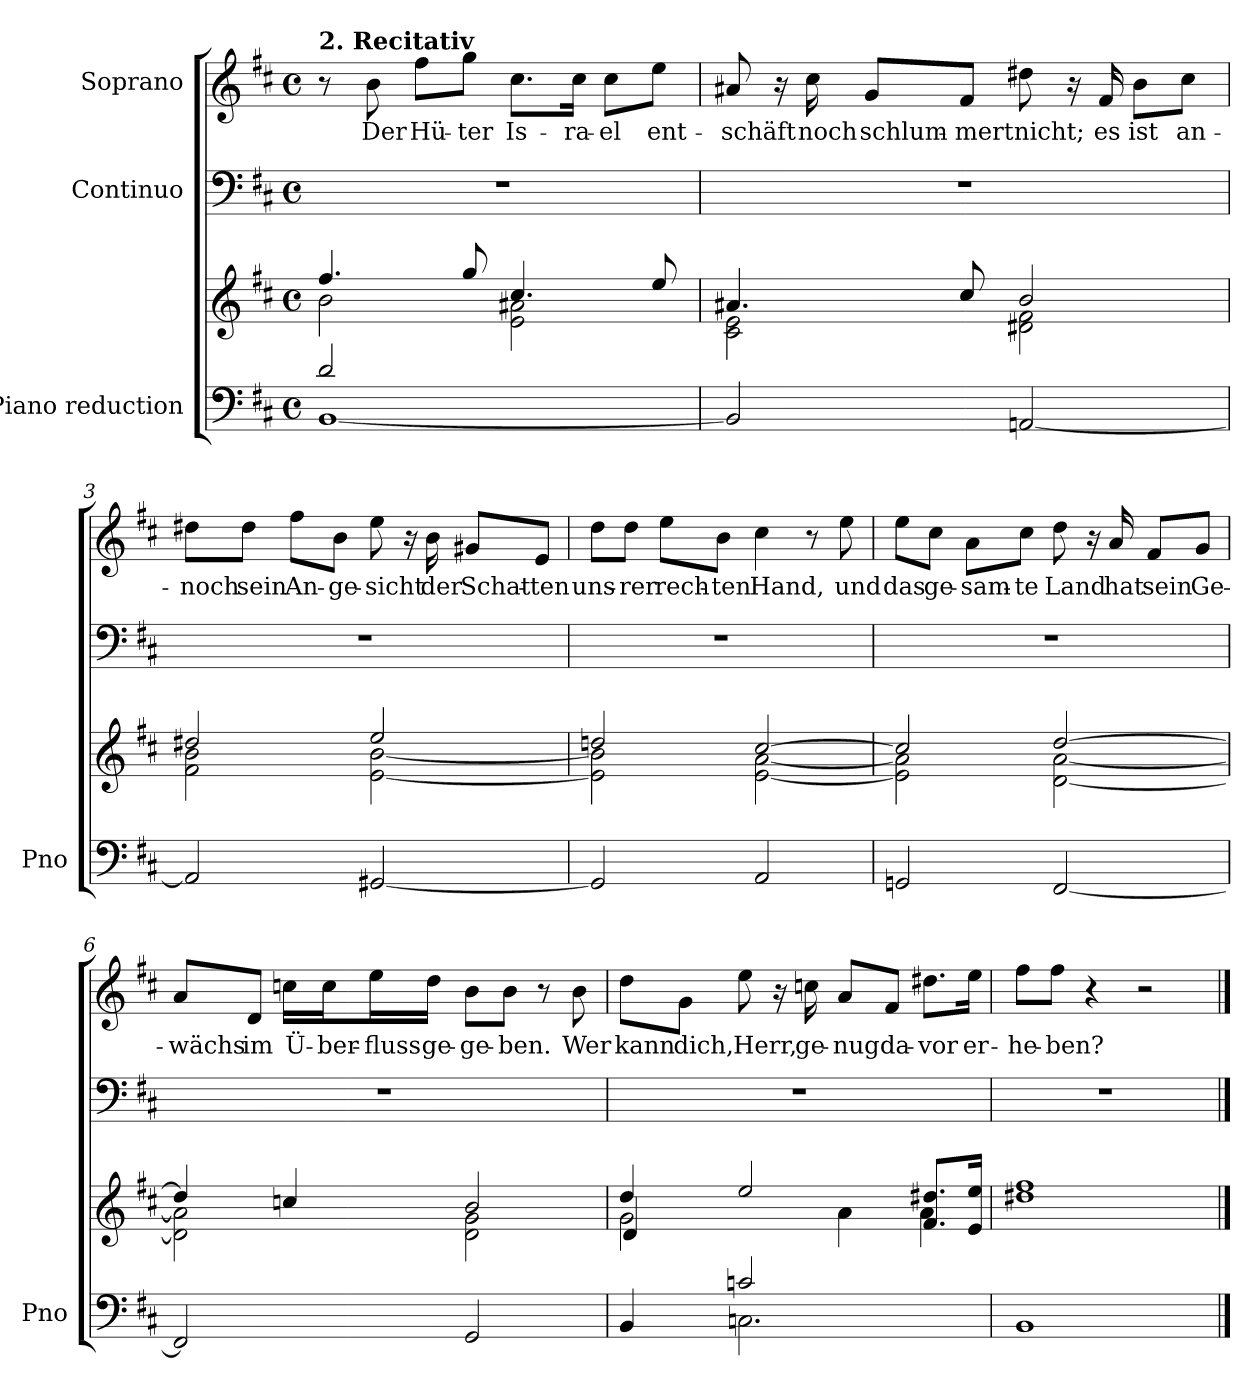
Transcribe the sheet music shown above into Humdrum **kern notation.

**kern	**kern	**kern	**kern	**text
*part3	*part3	*part2	*part1	*part1
*staff4	*staff3	*staff2	*staff1	*staff1
*I"Piano reduction	*	*I"Continuo	*I"Soprano	*
*I'Pno	*	*	*	*
*stria5	*stria5	*stria5	*	*
*clefF4	*clefG2	*clefF4	*clefG2	*
*k[f#c#]	*k[f#c#]	*k[f#c#]	*k[f#c#]	*
*M4/4	*M4/4	*M4/4	*M4/4	*
*met(c)	*met(c)	*met(c)	*met(c)	*
=1	=1	=1	=1	=1
*^	*^	*	*	*
!	!	!	!	!	!LO:TX:a:B:t=2. Recitativ	!
2d/	[1BB	4.ff#/	2b\	1r	8r	.
!	!	!	!	!	!	!LO:LY:b
.	.	.	.	.	8b\	Der
!	!	!	!	!	!	!LO:LY:b
.	.	.	.	.	8ff#\L	Hü-
!	!	!	!	!	!	!LO:LY:b
.	.	8gg/	.	.	8gg\J	-ter
!	!	!	!	!	!	!LO:LY:b
2ryy	.	4.cc#/	2e\ 2a#X\	.	8.cc#\L	Is-
!	!	!	!	!	!	!LO:LY:b
.	.	.	.	.	16cc#\Jk	-ra-
!	!	!	!	!	!	!LO:LY:b
.	.	.	.	.	8cc#\L	-el
!	!	!	!	!	!	!LO:LY:b
.	.	8ee/	.	.	8ee\J	ent-
*v	*v	*	*	*	*	*
=2	=2	=2	=2	=2	=2
!	!	!	!	!	!LO:LY:b
2BB/]	4.a#X/	2c#\ 2e\	1r	8a#X/	-schäft
.	.	.	.	16r	.
!	!	!	!	!	!LO:LY:b
.	.	.	.	16cc#\	noch
!	!	!	!	!	!LO:LY:b
.	.	.	.	8g/L	schlum-
!	!	!	!	!	!LO:LY:b
.	8cc#/	.	.	8f#/J	-mert
!	!	!	!	!	!LO:LY:b
[2AAn/	2b/	2d#X\ 2f#\	.	8dd#X\	nicht;
.	.	.	.	16r	.
!	!	!	!	!	!LO:LY:b
.	.	.	.	16f#/	es
!	!	!	!	!	!LO:LY:b
.	.	.	.	8b\L	ist
!	!	!	!	!	!LO:LY:b
.	.	.	.	8cc#\J	an-
=3	=3	=3	=3	=3	=3
!	!	!	!	!	!LO:LY:b
2AA/]	2dd#X/	2f#\ 2b\	1r	8dd#X\L	-noch
!	!	!	!	!	!LO:LY:b
.	.	.	.	8dd#\J	sein
!	!	!	!	!	!LO:LY:b
.	.	.	.	8ff#\L	An-
!	!	!	!	!	!LO:LY:b
.	.	.	.	8b\J	-ge-
!	!	!	!	!	!LO:LY:b
[2GG#X/	2ee/	[2e\ [2b\	.	8ee\	-sicht
.	.	.	.	16r	.
!	!	!	!	!	!LO:LY:b
.	.	.	.	16b\	der
!	!	!	!	!	!LO:LY:b
.	.	.	.	8g#X/L	Schat-
!	!	!	!	!	!LO:LY:b
.	.	.	.	8e/J	-ten
=4	=4	=4	=4	=4	=4
!	!	!	!	!	!LO:LY:b
2GG#/]	2ddn/	2e\] 2b\]	1r	8dd\L	uns-
!	!	!	!	!	!LO:LY:b
.	.	.	.	8dd\J	-rer
!	!	!	!	!	!LO:LY:b
.	.	.	.	8ee\L	rech-
!	!	!	!	!	!LO:LY:b
.	.	.	.	8b\J	-ten
!	!	!	!	!	!LO:LY:b
2AA/	[2cc#/	[2e\ [2a\	.	4cc#\	Hand,
.	.	.	.	8r	.
!	!	!	!	!	!LO:LY:b
.	.	.	.	8ee\	und
!!LO:LB:g=z
=5	=5	=5	=5	=5	=5
!	!	!	!	!	!LO:LY:b
2GGn/	2cc#/]	2e\] 2a\]	1r	8ee\L	das
!	!	!	!	!	!LO:LY:b
.	.	.	.	8cc#\J	ge-
!	!	!	!	!	!LO:LY:b
.	.	.	.	8a\L	-sam-
!	!	!	!	!	!LO:LY:b
.	.	.	.	8cc#\J	-te
!	!	!	!	!	!LO:LY:b
[2FF#/	[2dd/	[2d\ [2a\	.	8dd\	Land
.	.	.	.	16r	.
!	!	!	!	!	!LO:LY:b
.	.	.	.	16a/	hat
!	!	!	!	!	!LO:LY:b
.	.	.	.	8f#/L	sein
!	!	!	!	!	!LO:LY:b
.	.	.	.	8g/J	Ge-
=6	=6	=6	=6	=6	=6
!	!	!	!	!	!LO:LY:b
2FF#/]	4dd/]	2d\] 2a\]	1r	8a/L	-wächs
!	!	!	!	!	!LO:LY:b
.	.	.	.	8d/J	im
!	!	!	!	!	!LO:LY:b
.	4ccn/	.	.	16ccn\LL	Ü-
!	!	!	!	!	!LO:LY:b
.	.	.	.	16cc\J	-ber-
!	!	!	!	!	!LO:LY:b
.	.	.	.	16ee\L	-fluss
!	!	!	!	!	!LO:LY:b
.	.	.	.	16dd\JJ	ge-
!	!	!	!	!	!LO:LY:b
2GG/	2b/	2d\ 2g\	.	8b\L	-ge-
!	!	!	!	!	!LO:LY:b
.	.	.	.	8b\J	-ben.
.	.	.	.	8r	.
!	!	!	!	!	!LO:LY:b
.	.	.	.	8b\	Wer
=7	=7	=7	=7	=7	=7
*^	*	*^	*	*	*
!	!	!	!	!	!	!	!LO:LY:b
4ryy	4BB/	4dd/	2g\	4d/	1r	8dd\L	kann
!	!	!	!	!	!	!	!LO:LY:b
.	.	.	.	.	.	8g\J	dich,
!	!	!	!	!	!	!	!LO:LY:b
2cn/	2.Cn\	2ee/	.	2.ryy	.	8ee\	Herr,
.	.	.	.	.	.	16r	.
!	!	!	!	!	!	!	!LO:LY:b
.	.	.	.	.	.	16ccn\	ge-
!	!	!	!	!	!	!	!LO:LY:b
.	.	.	4a\	.	.	8a/L	-nug
!	!	!	!	!	!	!	!LO:LY:b
.	.	.	.	.	.	8f#/J	da-
!	!	!	!	!	!	!	!LO:LY:b
4ryy	.	8.f#/ 8.dd#X/L	4a\	.	.	8.dd#X\L	-vor
!	!	!	!	!	!	!	!LO:LY:b
.	.	16e/ 16ee/Jk	.	.	.	16ee\Jk	er-
*v	*v	*	*	*	*	*	*
*	*v	*v	*v	*	*	*
=8	=8	=8	=8	=8
!	!	!	!	!LO:LY:b
1BB	1dd#X 1ff#	1r	8ff#\L	-he-
!	!	!	!	!LO:LY:b
.	.	.	8ff#\J	-ben?
.	.	.	4r	.
.	.	.	2r	.
==	==	==	==	==
*-	*-	*-	*-	*-
